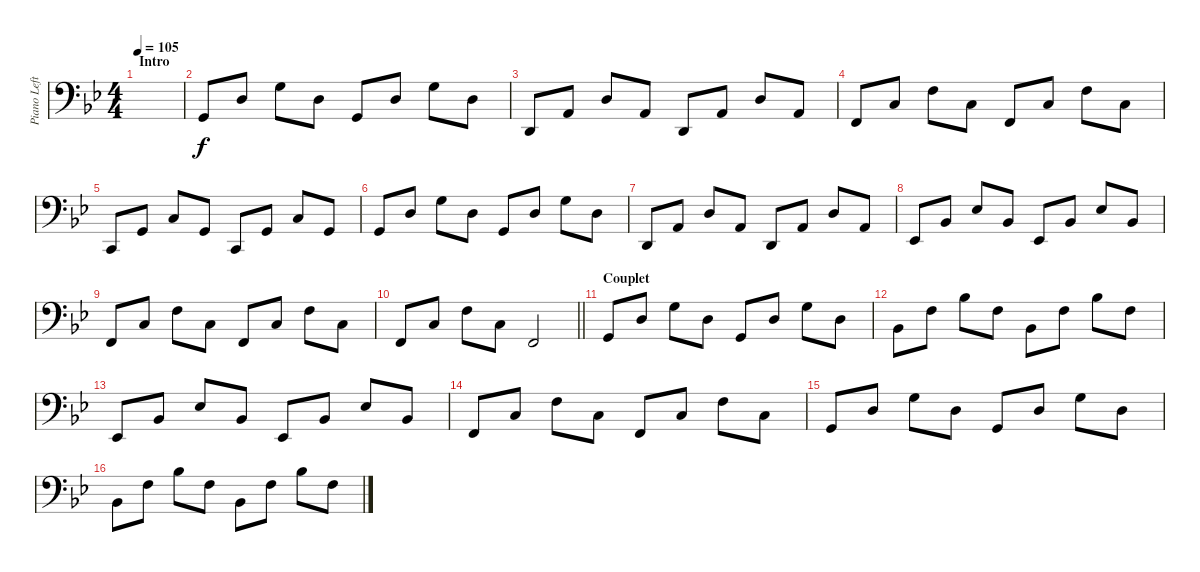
\track ("Piano Left" "Piano Left") {instrument acousticgrandpiano}
\staff {score}
\tuning (C3 G2 D2 A1 E1 B0) {hide}
\ts (4 4)
\section ("" "Intro")
\tempo 105
\clef f4
\ks bb
|
0.2.8 2.1.8 7.1.8 7.2.8 0.2.8 7.2.8 7.1.8 7.2.8 |
0.3.8 7.3.8 7.2.8 7.3.8 0.3.8 7.3.8 7.2.8 7.3.8 |
8.4.8 0.1.8 5.1.8 0.1.8 3.3.8 0.1.8 5.1.8 0.1.8 |
3.4.8 0.2.8 0.1.8 0.2.8 3.4.8 0.2.8 0.1.8 0.2.8 |
0.2.8 2.1.8 7.1.8 7.2.8 0.2.8 7.2.8 7.1.8 7.2.8 |
0.3.8 7.3.8 7.2.8 7.3.8 0.3.8 7.3.8 7.2.8 7.3.8 |
6.4.8 8.3.8 8.2.8 8.3.8 6.4.8 8.3.8 8.2.8 8.3.8 |
8.4.8 0.1.8 5.1.8 0.1.8 3.3.8 0.1.8 5.1.8 0.1.8 |
\barLineRight lightlight
3.3.8 0.1.8 5.1.8 0.1.8 3.3.2 |
\section ("" "Couplet")
0.2.8 2.1.8 7.1.8 7.2.8 0.2.8 7.2.8 7.1.8 7.2.8 |
8.3.8 5.1.8 10.1.8 10.2.8 8.3.8 10.2.8 10.1.8 10.2.8 |
11.5.8 8.3.8 8.2.8 8.3.8 6.4.8 8.3.8 8.2.8 8.3.8 |
8.4.8 0.1.8 5.1.8 0.1.8 3.3.8 0.1.8 5.1.8 0.1.8 |
0.2.8 2.1.8 7.1.8 7.2.8 0.2.8 7.2.8 7.1.8 7.2.8 |
8.3.8 5.1.8 10.1.8 10.2.8 8.3.8 10.2.8 10.1.8 10.2.8
